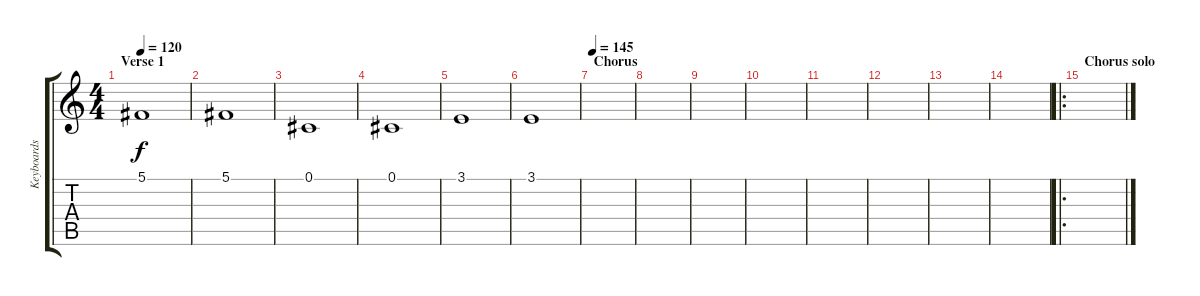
\track ("Keyboards 2" "Keyboards ") {instrument tubularbells}
\staff {score tabs}
\tuning (Db4 Ab3 E3 B2 Gb2 Db2) {hide}
\ts (4 4)
\section ("" "Verse 1")
\tempo 120
\clef g2
\ks c
5.1.1{dy f} |
5.1.1 |
0.1.1 |
0.1.1 |
3.1.1 |
3.1.1 |
\section ("" "Chorus")
\tempo 145
|
|
|
|
|
|
|
|
\ro
\section ("" "Chorus solo")
